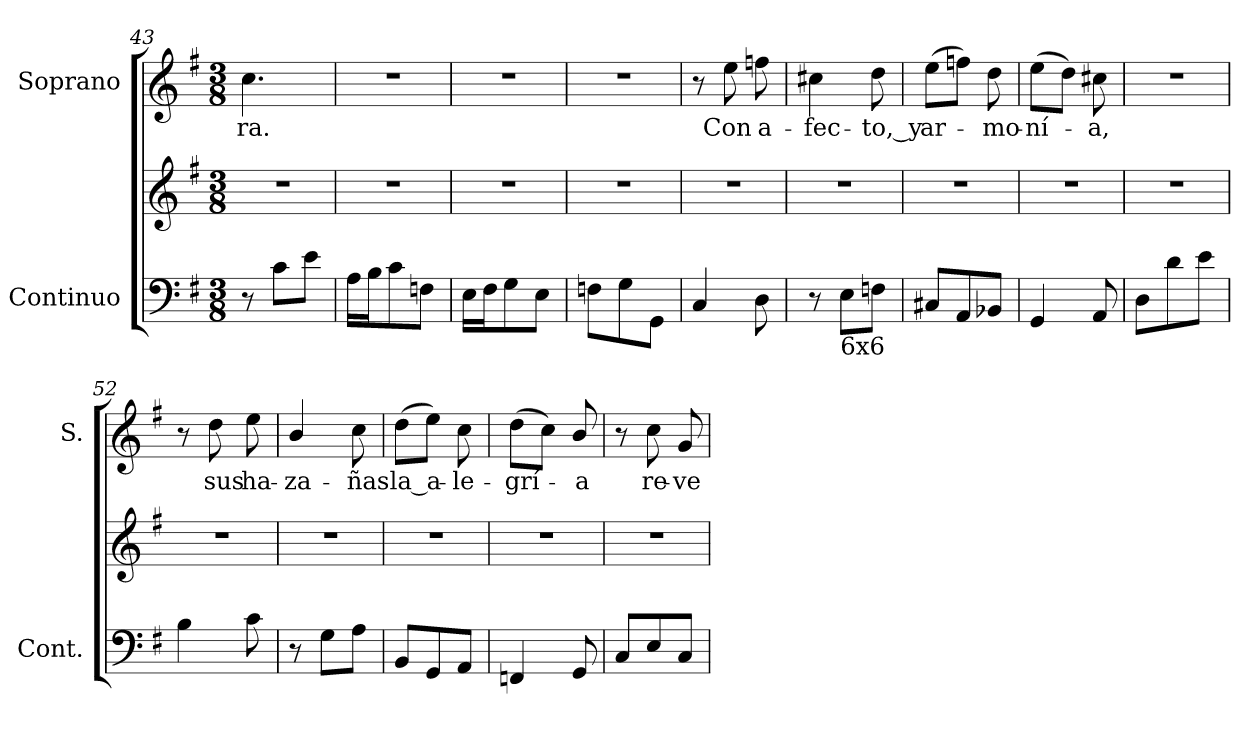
**kern	**kern	**kern	**text
*part2	*part2	*part1	*part1
*staff3	*staff2	*staff1	*staff1
*I"Continuo	*	*I"Soprano	*
*I'Cont.	*	*I'S.	*
*clefF4	*clefG2	*clefG2	*
*k[f#]	*k[f#]	*k[f#]	*
*G:	*G:	*G:	*
*M3/8	*M3/8	*M3/8	*
=43	=43	=43	=43
!	!LO:N:vis=1	!	!
!	!	!	!LO:LY:b:color=#000000
8r	4.r	4.cci\	-ra.
8ci\L	.	.	.
8ei\J	.	.	.
=44	=44	=44	=44
!	!LO:N:vis=1	!LO:N:vis=1	!
16Ai\LL	4.r	4.r	.
16Bi\J	.	.	.
8ci\	.	.	.
8Fni\J	.	.	.
=45	=45	=45	=45
!	!LO:N:vis=1	!LO:N:vis=1	!
16Ei\LL	4.r	4.r	.
16F#i\J	.	.	.
8Gi\	.	.	.
8Ei\J	.	.	.
=46	=46	=46	=46
!	!LO:N:vis=1	!LO:N:vis=1	!
8Fni\L	4.r	4.r	.
8Gi\	.	.	.
8GGi\J	.	.	.
=47	=47	=47	=47
!	!LO:N:vis=1	!	!
4Ci/	4.r	8r	.
!	!	!	!LO:LY:b:color=#000000
.	.	8eei\	Con
!	!	!	!LO:LY:b:color=#000000
8Di\	.	8ffni\	a-
=48	=48	=48	=48
!	!LO:N:vis=1	!	!
!	!	!	!LO:LY:b:color=#000000
8r	4.r	4cc#Xi\	-fec-
!LO:TX:b:t=6x6	!	!	!
8Ei\L	.	.	.
!	!	!	!LO:LY:b:color=#000000
8Fni\J	.	8ddi\	-to,_y
!!LO:LB:g=z
=49	=49	=49	=49
!	!LO:N:vis=1	!	!
!	!	!	!LO:LY:b:color=#000000
8C#Xi/L	4.r	(8eei\L	ar-
8AAi/	.	8ffni\J)	.
!	!	!	!LO:LY:b:color=#000000
8BB-Xi/J	.	8ddi\	-mo-
=50	=50	=50	=50
!	!LO:N:vis=1	!	!
!	!	!	!LO:LY:b:color=#000000
4GGi/	4.r	(8eei\L	-ní-
.	.	8ddi\J)	.
!	!	!	!LO:LY:b:color=#000000
8AAi/	.	8cc#Xi\	-a,
=51	=51	=51	=51
!	!LO:N:vis=1	!LO:N:vis=1	!
8Di\L	4.r	4.r	.
8di\	.	.	.
8ei\J	.	.	.
=52	=52	=52	=52
!	!LO:N:vis=1	!	!
4Bi\	4.r	8r	.
!	!	!	!LO:LY:b:color=#000000
.	.	8ddi\	sus
!	!	!	!LO:LY:b:color=#000000
8ci\	.	8eei\	ha-
=53	=53	=53	=53
!	!LO:N:vis=1	!	!
!	!	!	!LO:LY:b:color=#000000
8r	4.r	4bi/	-za-
8Gi\L	.	.	.
!	!	!	!LO:LY:b:color=#000000
8Ai\J	.	8cci\	-ñas
=54	=54	=54	=54
!	!LO:N:vis=1	!	!
!	!	!	!LO:LY:b:color=#000000
8BBi/L	4.r	(8ddi\L	la_a-
8GGi/	.	8eei\J)	.
!	!	!	!LO:LY:b:color=#000000
8AAi/J	.	8cci\	-le-
=55	=55	=55	=55
!	!LO:N:vis=1	!	!
!	!	!	!LO:LY:b:color=#000000
4FFni/	4.r	(8ddi\L	-grí-
.	.	8cci\J)	.
!	!	!	!LO:LY:b:color=#000000
8GGi/	.	8bi/	-a
=56	=56	=56	=56
!	!LO:N:vis=1	!	!
8Ci/L	4.r	8r	.
!	!	!	!LO:LY:b:color=#000000
8Ei/	.	8cci\	re-
!	!	!	!LO:LY:b:color=#000000
8Ci/J	.	8gi/	-ve-
=	=	=	=
*-	*-	*-	*-
